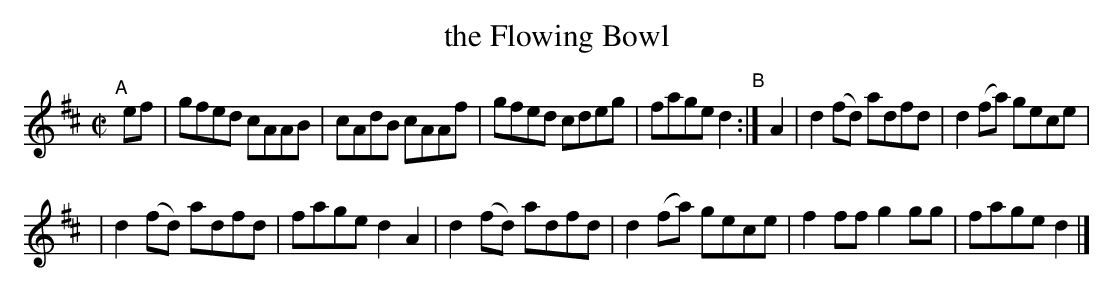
X:1
T: the Flowing Bowl
M: C|
L: 1/8
K: D
"^A"[|]\
ef | gfed cAAB | cAdB cAAf | gfed cdeg | faged2 "^B":| A2 | d2(fd) adfd | d2(fa) gece |
| d2(fd) adfd | fage d2A2 | d2(fd) adfd | d2(fa) gece | f2ff g2gg | faged2 |]
